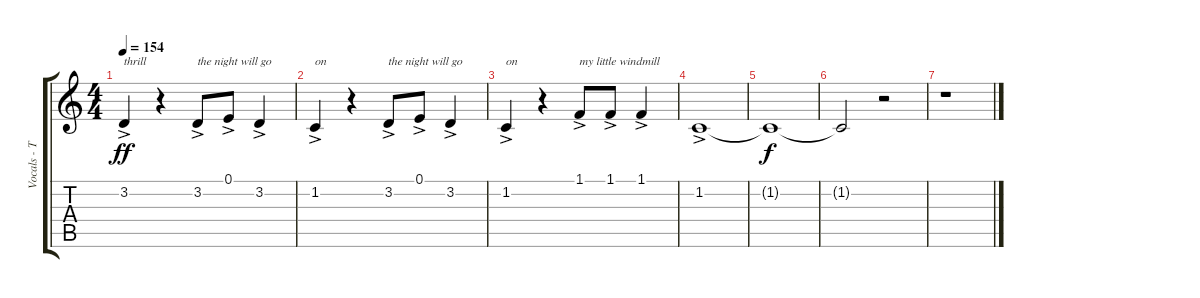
\track ("Vocals - Tom" "Vocals - T") {instrument trumpet}
\staff {score tabs}
\tuning (E4 B3 G3 D3 A2 E2) {hide}
\ts (4 4)
\tempo 154
\clef g2
\ks c
3.2{ac}.4{txt "thrill " dy ff} r.4 3.2{ac}.8{txt "the night will go "} 0.1{ac}.8 3.2{ac}.4 |
1.2{ac}.4{txt "on "} r.4 3.2{ac}.8{txt "the night will go "} 0.1{ac}.8 3.2{ac}.4 |
1.2{ac}.4{txt "on "} r.4 1.1{ac}.8{txt "my little windmill"} 1.1{ac}.8 1.1{ac}.4 |
1.2{ac}.1 |
1.2{t}.1{dy f} |
1.2{t}.2 r.2 |
r.1
